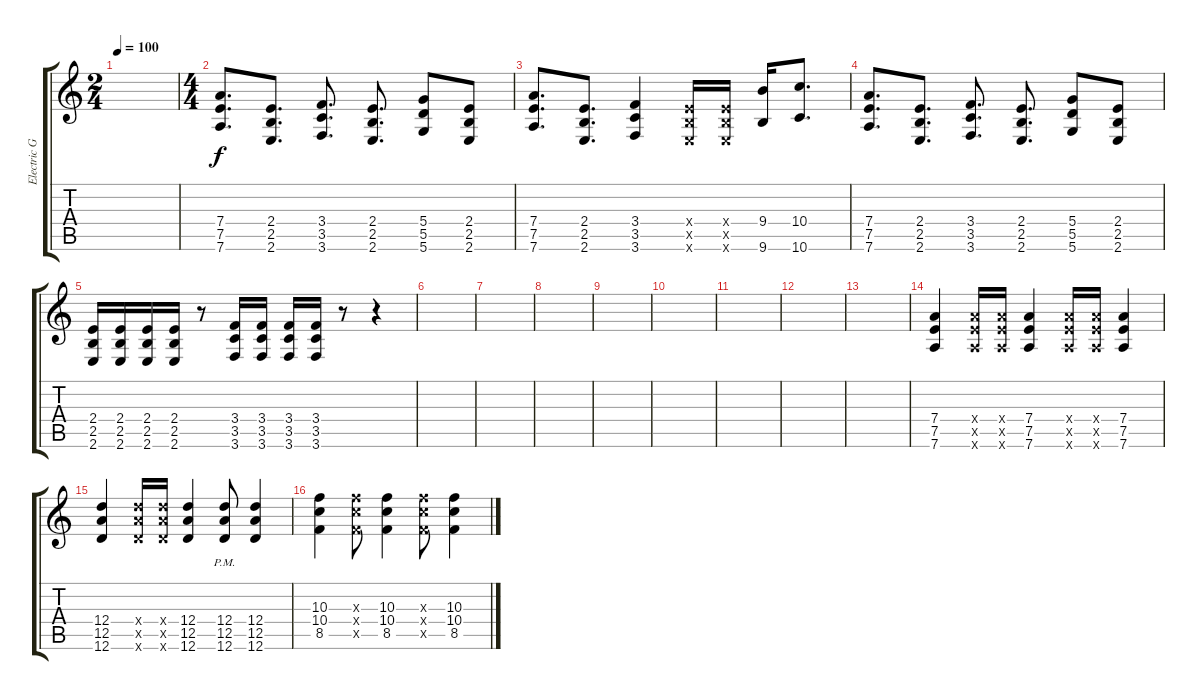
\track ("Electric Guitar 1" "Electric G") {instrument overdrivenguitar}
\staff {score tabs}
\tuning (E4 B3 G3 D3 A2 D2) {hide}
\ts (2 4)
\tempo 100
\clef g2
\ks c
|
\ts (4 4)
(7.4 7.5 7.6).8{d} (2.4 2.5 2.6).8{d} (3.4 3.5 3.6).8{d} (2.4 2.5 2.6).8{d} (5.4 5.5 5.6).8 (2.4 2.5 2.6).8 |
(7.4 7.5 7.6).8{d} (2.4 2.5 2.6).8{d} (3.4 3.5 3.6).4 (2.4{x} 2.5{x} 2.6{x}).16 (2.4{x} 2.5{x} 2.6{x}).16 (9.4 9.6).16 (10.4 10.6).8{d} |
(7.4 7.5 7.6).8{d} (2.4 2.5 2.6).8{d} (3.4 3.5 3.6).8{d} (2.4 2.5 2.6).8{d} (5.4 5.5 5.6).8 (2.4 2.5 2.6).8 |
(2.4 2.5 2.6).16 (2.4 2.5 2.6).16 (2.4 2.5 2.6).16 (2.4 2.5 2.6).16 r.8 (3.4 3.5 3.6).16 (3.4 3.5 3.6).16 (3.4 3.5 3.6).16 (3.4 3.5 3.6).16 r.8 r.4 |
|
|
|
|
|
|
|
|
(7.4 7.5 7.6).4 (7.4{x} 7.5{x} 7.6{x}).16 (7.4{x} 7.5{x} 7.6{x}).16 (7.4 7.5 7.6).4 (7.4{x} 7.5{x} 7.6{x}).16 (7.4{x} 7.5{x} 7.6{x}).16 (7.4 7.5 7.6).4 |
(12.4 12.5 12.6).4 (12.4{x} 12.5{x} 12.6{x}).16 (12.4{x} 12.5{x} 12.6{x}).16 (12.4 12.5 12.6).4 (12.4{pm} 12.5{pm} 12.6{pm}).8 (12.4 12.5 12.6).4 |
(10.3 10.4 8.5).4 (10.3{x} 10.4{x} 8.5{x}).8 (10.3 10.4 8.5).4 (10.3{x} 10.4{x} 8.5{x}).8 (10.3 10.4 8.5).4
